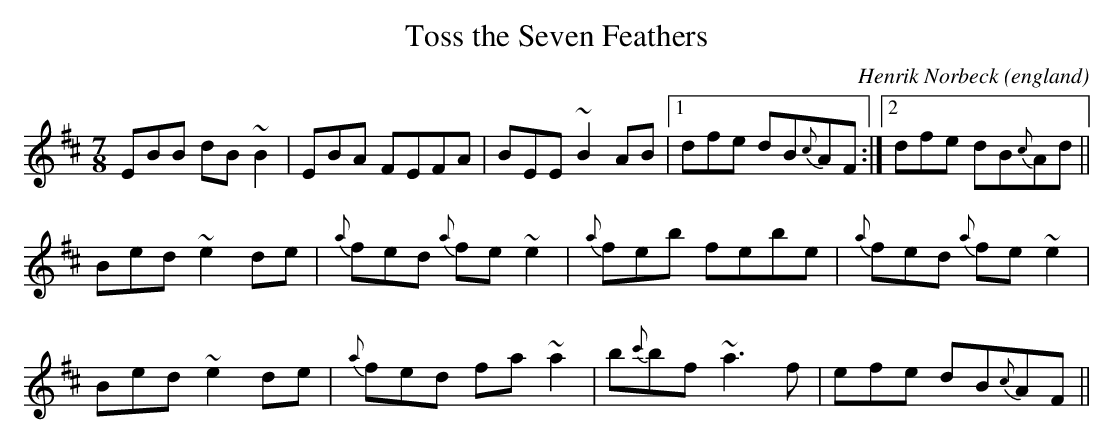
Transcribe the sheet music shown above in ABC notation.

X:1
T:Toss the Seven Feathers
O:england
M:7/8
L:1/8
C:Henrik Norbeck
K:Edor
EBB dB~B2|EBA FEFA|BEE ~B2AB|1 dfe dB{c}AF:|2 dfe dB{c}Ad||
Bed ~e2de|{a}fed {a}fe~e2|{a}feb febe|{a}fed {a}fe~e2|
Bed ~e2de|{a}fed fa~a2|b{c'}bf ~a3f|efe dB{c}AF||
